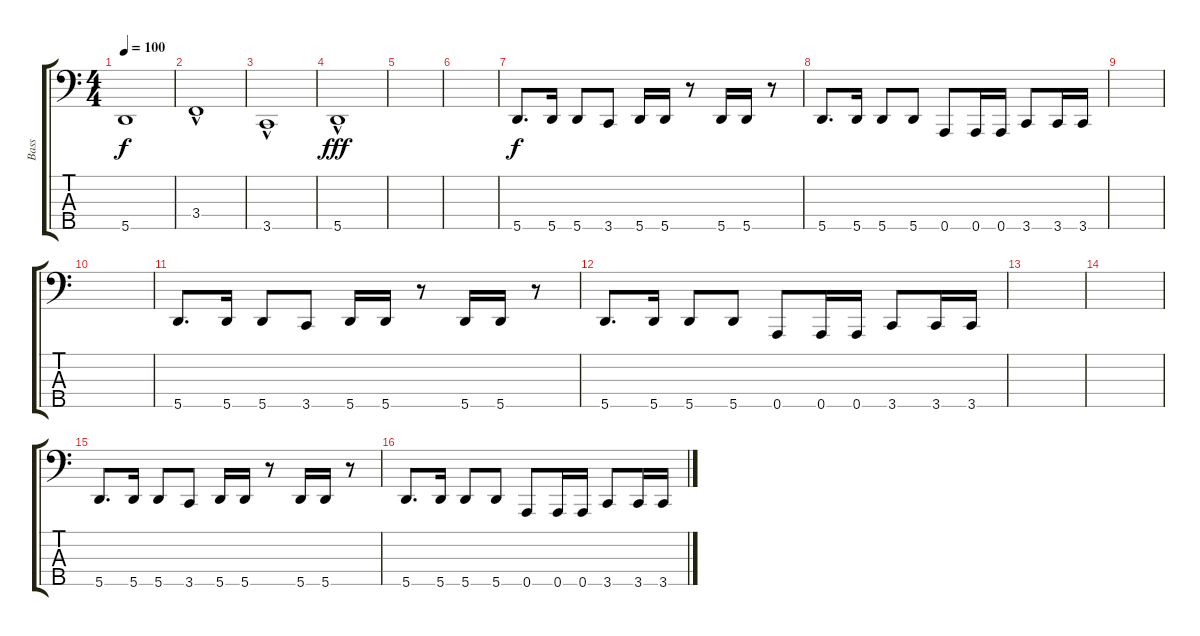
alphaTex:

\track ("Bass" "Bass") {instrument fretlessbass}
\staff {score tabs}
\tuning (F2 C2 G1 D1 A0) {hide}
\ts (4 4)
\tempo 100
\clef f4
\ks c
5.5{t}.1{dy f} |
3.4{hac}.1 |
3.5{hac}.1 |
5.5{hac}.1{dy fff} |
|
|
5.5.8{d dy f instrument electricbassfinger} 5.5.16 5.5.8 3.5.8 5.5.16 5.5.16 r.8 5.5.16 5.5.16 r.8 |
5.5.8{d} 5.5.16 5.5.8 5.5.8 0.5.8 0.5.16 0.5.16 3.5.8 3.5.16 3.5.16 |
|
|
5.5.8{d} 5.5.16 5.5.8 3.5.8 5.5.16 5.5.16 r.8 5.5.16 5.5.16 r.8 |
5.5.8{d} 5.5.16 5.5.8 5.5.8 0.5.8 0.5.16 0.5.16 3.5.8 3.5.16 3.5.16 |
|
|
5.5.8{d} 5.5.16 5.5.8 3.5.8 5.5.16 5.5.16 r.8 5.5.16 5.5.16 r.8 |
5.5.8{d} 5.5.16 5.5.8 5.5.8 0.5.8 0.5.16 0.5.16 3.5.8 3.5.16 3.5.16
